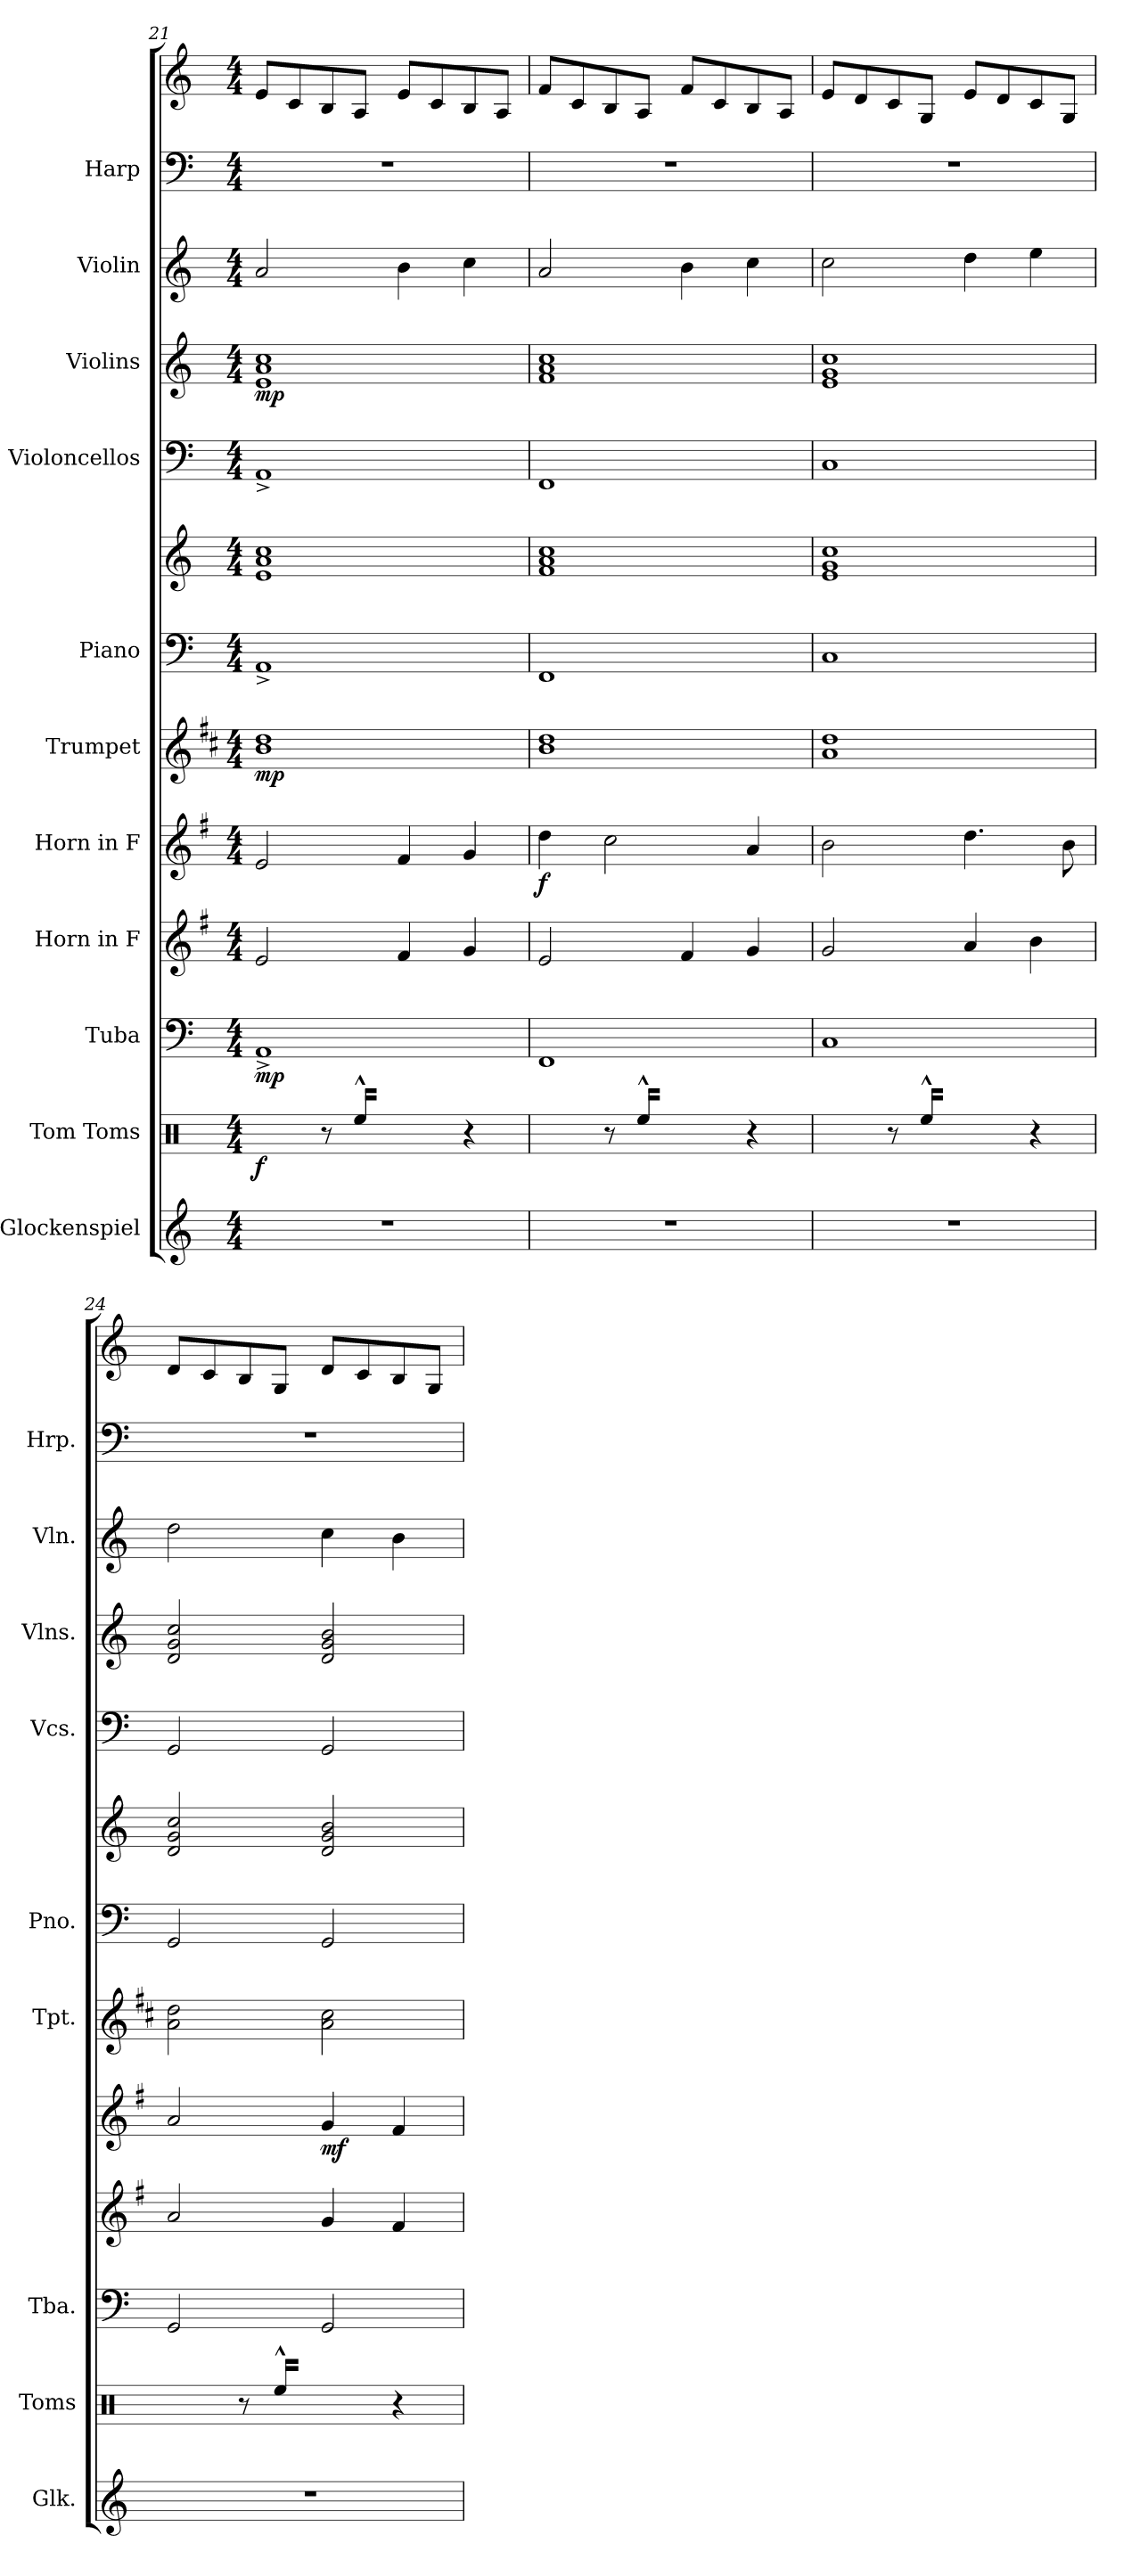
**kern	**kern	**dynam	**kern	**dynam	**kern	**kern	**dynam	**kern	**dynam	**kern	**kern	**kern	**kern	**dynam	**kern	**kern	**kern
*part11	*part10	*part10	*part9	*part9	*part8	*part7	*part7	*part6	*part6	*part5	*part5	*part4	*part3	*part3	*part2	*part1	*part1
*staff13	*staff12	*staff12	*staff11	*staff11	*staff10	*staff9	*staff9	*staff8	*staff8	*staff7	*staff6	*staff5	*staff4	*staff4	*staff3	*staff2	*staff1
*I"Glockenspiel	*I"Tom Toms	*	*I"Tuba	*	*I"Horn in F	*I"Horn in F	*	*I"Trumpet	*	*I"Piano	*	*I"Violoncellos	*I"Violins	*	*I"Violin	*I"Harp	*
*I'Glk.	*I'Toms	*	*I'Tba.	*	*	*	*	*I'Tpt.	*	*I'Pno.	*	*I'Vcs.	*I'Vlns.	*	*I'Vln.	*I'Hrp.	*
*clefG2	*clefX	*	*clefF4	*	*clefG2	*clefG2	*	*clefG2	*	*clefF4	*clefG2	*clefF4	*clefG2	*	*clefG2	*clefF4	*clefG2
*ITrd-14c-24	*	*	*	*	*ITrd4c7	*ITrd4c7	*	*ITrd1c2	*	*	*	*	*	*	*	*	*
*k[]	*k[]	*	*k[]	*	*k[]	*k[]	*	*k[]	*	*k[]	*k[]	*k[]	*k[]	*	*k[]	*k[]	*k[]
*M4/4	*M4/4	*	*M4/4	*	*M4/4	*M4/4	*	*M4/4	*	*M4/4	*M4/4	*M4/4	*M4/4	*	*M4/4	*M4/4	*M4/4
=21	=21	=21	=21	=21	=21	=21	=21	=21	=21	=21	=21	=21	=21	=21	=21	=21	=21
!	!	!LO:DY:b	!	!LO:DY:b	!	!	!	!	!LO:DY:b	!	!	!	!	!LO:DY:b	!	!	!
1r	4R^/	f	1AA^	mp	2A/	2A/	.	1a 1cc	mp	1AA^	1e 1a 1cc	1AA^	1e 1a 1cc	mp	2a/	1r	8e/L
.	.	.	.	.	.	.	.	.	.	.	.	.	.	.	.	.	8c/
.	8r	.	.	.	.	.	.	.	.	.	.	.	.	.	.	.	8B/
.	16Ree^^/LL	.	.	.	.	.	.	.	.	.	.	.	.	.	.	.	8A/J
.	16R^^/JJ	.	.	.	.	.	.	.	.	.	.	.	.	.	.	.	.
.	4R^/	.	.	.	4B/	4B/	.	.	.	.	.	.	.	.	4b\	.	8e/L
.	.	.	.	.	.	.	.	.	.	.	.	.	.	.	.	.	8c/
.	4r	.	.	.	4c/	4c/	.	.	.	.	.	.	.	.	4cc\	.	8B/
.	.	.	.	.	.	.	.	.	.	.	.	.	.	.	.	.	8A/J
=22	=22	=22	=22	=22	=22	=22	=22	=22	=22	=22	=22	=22	=22	=22	=22	=22	=22
!	!	!	!	!	!	!	!LO:DY:b	!	!	!	!	!	!	!	!	!	!
1r	4R^/	.	1FF	.	2A/	4g\	f	1a 1cc	.	1FF	1f 1a 1cc	1FF	1f 1a 1cc	.	2a/	1r	8f/L
.	.	.	.	.	.	.	.	.	.	.	.	.	.	.	.	.	8c/
.	8r	.	.	.	.	2f\	.	.	.	.	.	.	.	.	.	.	8B/
.	16Ree^^/LL	.	.	.	.	.	.	.	.	.	.	.	.	.	.	.	8A/J
.	16R^^/JJ	.	.	.	.	.	.	.	.	.	.	.	.	.	.	.	.
.	4R^/	.	.	.	4B/	.	.	.	.	.	.	.	.	.	4b\	.	8f/L
.	.	.	.	.	.	.	.	.	.	.	.	.	.	.	.	.	8c/
.	4r	.	.	.	4c/	4d/	.	.	.	.	.	.	.	.	4cc\	.	8B/
.	.	.	.	.	.	.	.	.	.	.	.	.	.	.	.	.	8A/J
=23	=23	=23	=23	=23	=23	=23	=23	=23	=23	=23	=23	=23	=23	=23	=23	=23	=23
1r	4R^/	.	1C	.	2c/	2e\	.	1g 1cc	.	1C	1e 1g 1cc	1C	1e 1g 1cc	.	2cc\	1r	8e/L
.	.	.	.	.	.	.	.	.	.	.	.	.	.	.	.	.	8d/
.	8r	.	.	.	.	.	.	.	.	.	.	.	.	.	.	.	8c/
.	16Ree^^/LL	.	.	.	.	.	.	.	.	.	.	.	.	.	.	.	8G/J
.	16R^^/JJ	.	.	.	.	.	.	.	.	.	.	.	.	.	.	.	.
.	4R^/	.	.	.	4d/	4.g\	.	.	.	.	.	.	.	.	4dd\	.	8e/L
.	.	.	.	.	.	.	.	.	.	.	.	.	.	.	.	.	8d/
.	4r	.	.	.	4e\	.	.	.	.	.	.	.	.	.	4ee\	.	8c/
.	.	.	.	.	.	8e\	.	.	.	.	.	.	.	.	.	.	8G/J
!!LO:PB:g=z
=24	=24	=24	=24	=24	=24	=24	=24	=24	=24	=24	=24	=24	=24	=24	=24	=24	=24
1r	4R^/	.	2GG/	.	2d/	2d/	.	2g\ 2cc\	.	2GG/	2d/ 2g/ 2cc/	2GG/	2d/ 2g/ 2cc/	.	2dd\	1r	8d/L
.	.	.	.	.	.	.	.	.	.	.	.	.	.	.	.	.	8c/
.	8r	.	.	.	.	.	.	.	.	.	.	.	.	.	.	.	8B/
.	16Ree^^/LL	.	.	.	.	.	.	.	.	.	.	.	.	.	.	.	8G/J
.	16R^^/JJ	.	.	.	.	.	.	.	.	.	.	.	.	.	.	.	.
!	!	!	!	!	!	!	!LO:DY:b	!	!	!	!	!	!	!	!	!	!
.	4R^/	.	2GG/	.	4c/	4c/	mf	2g\ 2b\	.	2GG/	2d/ 2g/ 2b/	2GG/	2d/ 2g/ 2b/	.	4cc\	.	8d/L
.	.	.	.	.	.	.	.	.	.	.	.	.	.	.	.	.	8c/
.	4r	.	.	.	4B/	4B/	.	.	.	.	.	.	.	.	4b\	.	8B/
.	.	.	.	.	.	.	.	.	.	.	.	.	.	.	.	.	8G/J
=	=	=	=	=	=	=	=	=	=	=	=	=	=	=	=	=	=
*-	*-	*-	*-	*-	*-	*-	*-	*-	*-	*-	*-	*-	*-	*-	*-	*-	*-
